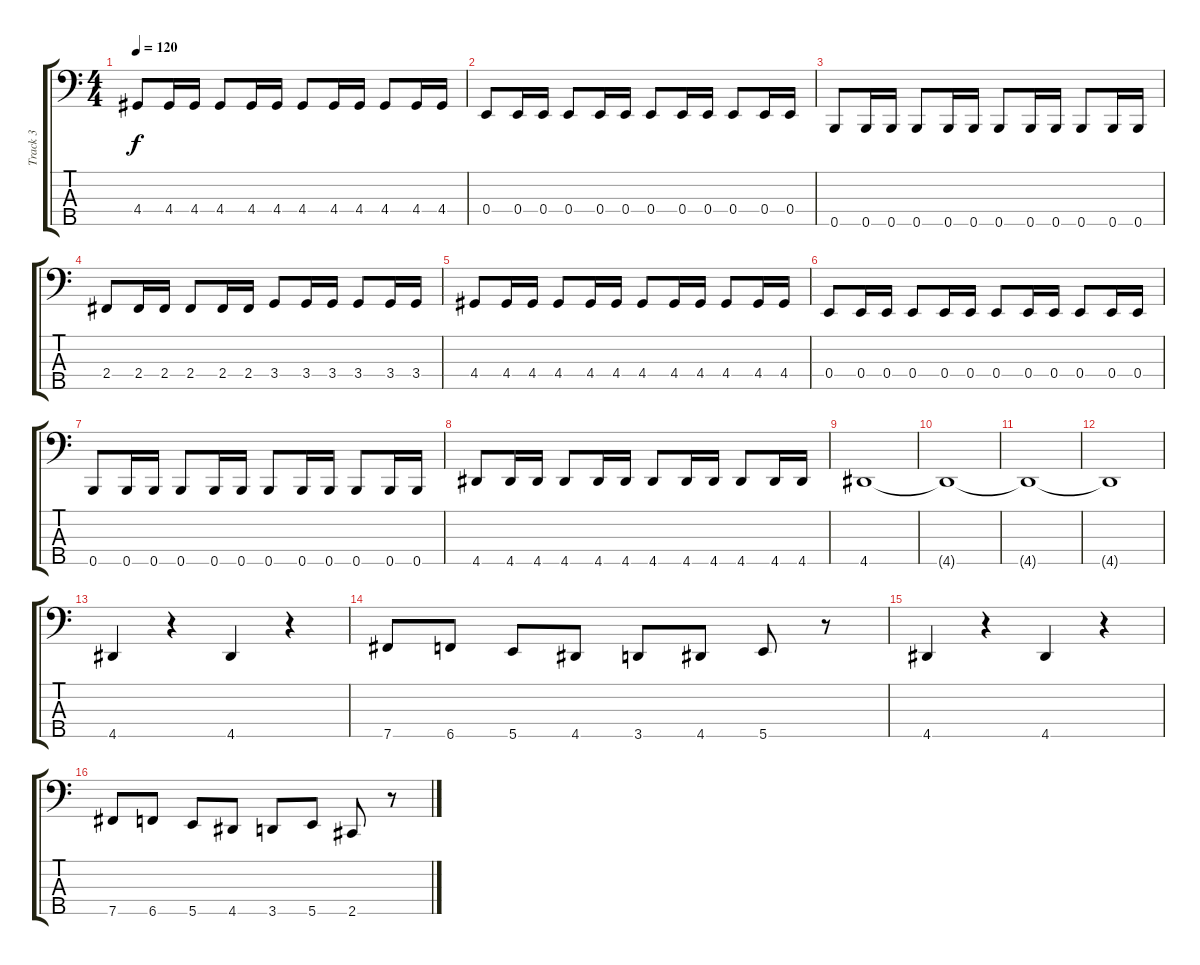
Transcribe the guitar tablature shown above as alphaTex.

\track ("Track 3" "Track 3") {instrument electricbassfinger}
\staff {score tabs}
\tuning (G2 D2 A1 E1 B0) {hide}
\ts (4 4)
\tempo 120
\clef f4
\ks c
4.4.8{dy f} 4.4.16{beam merge} 4.4.16 4.4.8 4.4.16 4.4.16{beam split} 4.4.8 4.4.16 4.4.16 4.4.8 4.4.16 4.4.16 |
0.4.8 0.4.16 0.4.16 0.4.8 0.4.16 0.4.16 0.4.8 0.4.16 0.4.16 0.4.8 0.4.16 0.4.16 |
0.5.8 0.5.16 0.5.16 0.5.8 0.5.16 0.5.16 0.5.8 0.5.16 0.5.16 0.5.8 0.5.16 0.5.16 |
2.4.8 2.4.16 2.4.16 2.4.8 2.4.16 2.4.16 3.4.8 3.4.16 3.4.16 3.4.8 3.4.16 3.4.16 |
4.4.8 4.4.16{beam merge} 4.4.16 4.4.8 4.4.16 4.4.16{beam split} 4.4.8 4.4.16 4.4.16 4.4.8 4.4.16 4.4.16 |
0.4.8 0.4.16 0.4.16 0.4.8 0.4.16 0.4.16 0.4.8 0.4.16 0.4.16 0.4.8 0.4.16 0.4.16 |
0.5.8 0.5.16 0.5.16 0.5.8 0.5.16 0.5.16 0.5.8 0.5.16 0.5.16 0.5.8 0.5.16 0.5.16 |
4.5.8 4.5.16 4.5.16 4.5.8 4.5.16 4.5.16 4.5.8 4.5.16 4.5.16 4.5.8 4.5.16 4.5.16 |
4.5.1 |
4.5{t}.1 |
4.5{t}.1 |
4.5{t}.1 |
4.5.4 r.4 4.5.4 r.4 |
7.5.8 6.5.8 5.5.8 4.5.8 3.5.8 4.5.8 5.5.8 r.8 |
4.5.4 r.4 4.5.4 r.4 |
7.5.8 6.5.8 5.5.8 4.5.8 3.5.8 5.5.8 2.5.8 r.8
